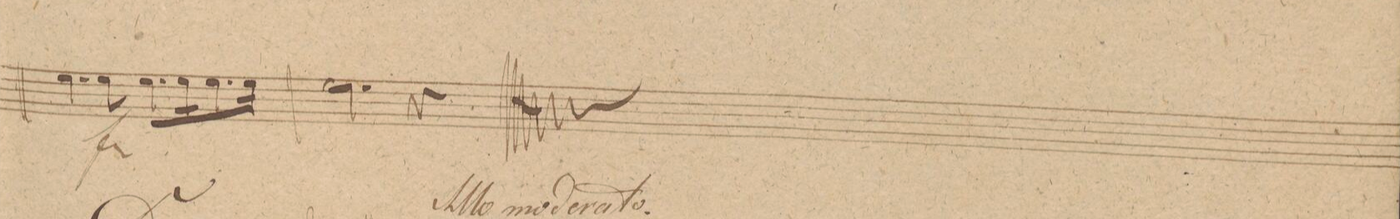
**kern	**dynam
*I"Oboi 2do	*
*clefG2	*
*k[]	*
*met(c|)	*
*M2/2	*
4.ee\	.
8ee\	f
8.ee\L	.
16ee\K	.
8.ee\	.
16ee\Jk	.
=51	=51
2.ee\	.
4r;	.
==	==
*-	*-
